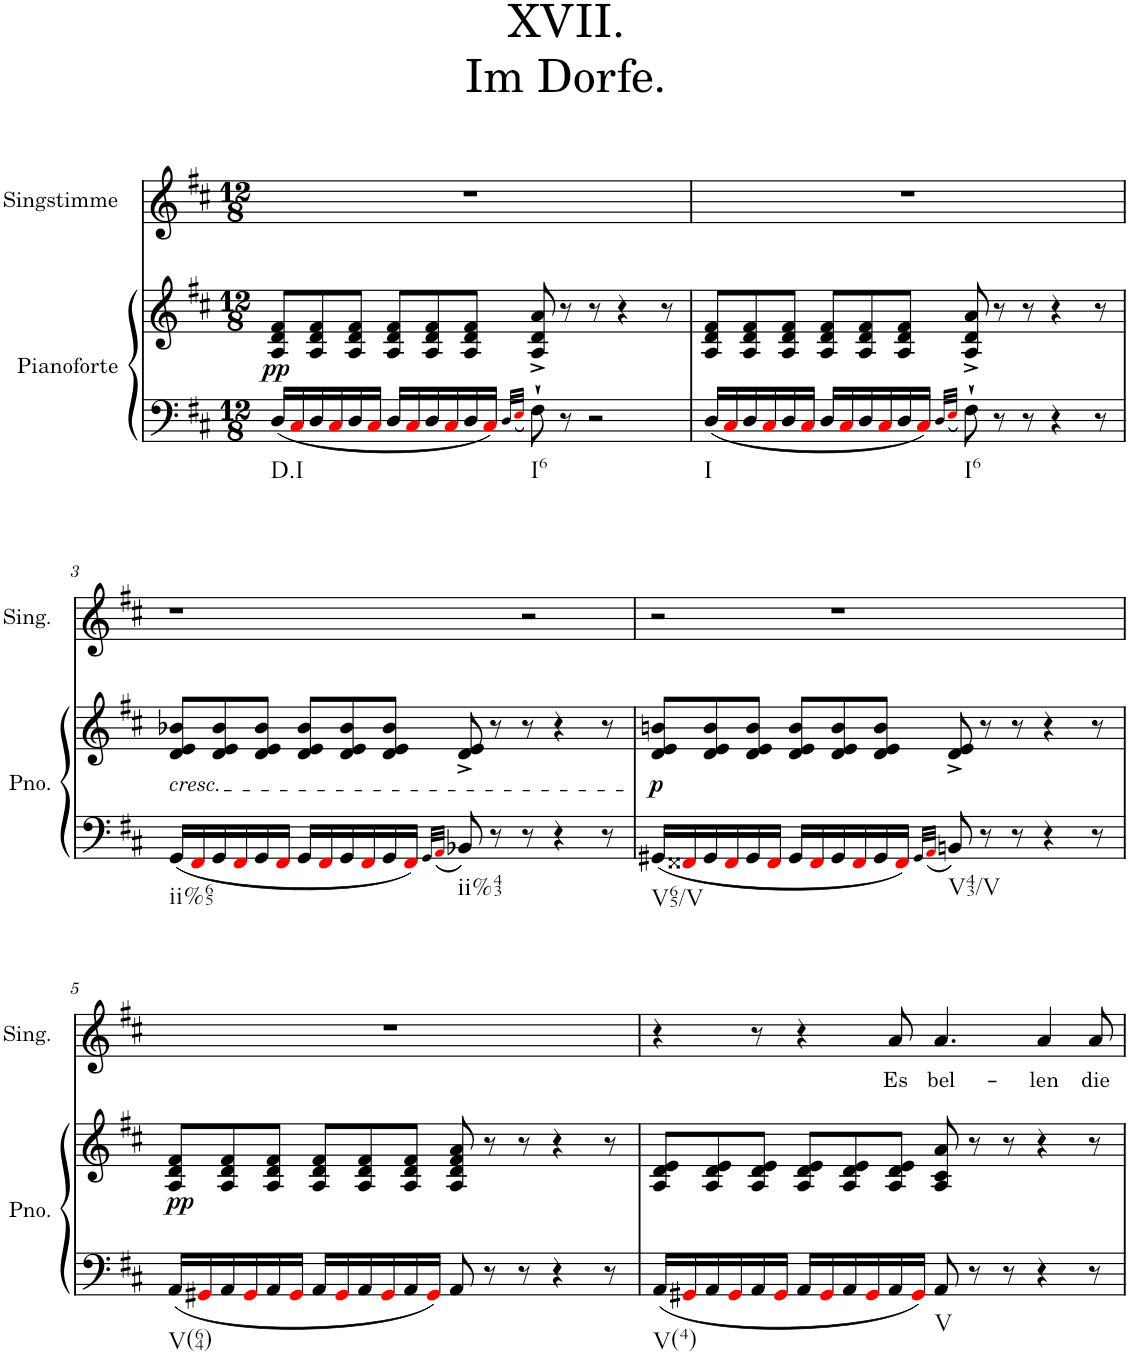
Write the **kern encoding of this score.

**kern	**kern	**dynam	**kern	**text
*part2	*part2	*part2	*part1	*part1
*staff3	*staff2	*staff2/3	*staff1	*staff1
*I"Pianoforte	*	*	*I"Singstimme	*
*I'Pno.	*	*	*I'Sing.	*
*clefF4	*clefG2	*	*clefG2	*
*k[f#c#]	*k[f#c#]	*	*k[f#c#]	*
*M12/8	*M12/8	*	*M12/8	*
=1	=1	=1	=1	=1
!LO:TX:b:t=D.I	!	!	!	!
!	!	!LO:DY:b	!	!
16D/LL	8A/ 8d/ 8f#/L	pp	1.r	.
16C#i/	.	.	.	.
16D/	8A/ 8d/ 8f#/	.	.	.
16C#i/	.	.	.	.
16D/	8A/ 8d/ 8f#/J	.	.	.
16C#i/JJ	.	.	.	.
16D/LL	8A/ 8d/ 8f#/L	.	.	.
16C#i/	.	.	.	.
16D/	8A/ 8d/ 8f#/	.	.	.
16C#i/	.	.	.	.
16D/	8A/ 8d/ 8f#/J	.	.	.
16C#i/JJ	.	.	.	.
32qD/LLL	.	.	.	.
32qEi/JJJ	.	.	.	.
!LO:TX:b:t=I6	!	!	!	!
8F#`\	8A/^ 8d/^ 8a/^	.	.	.
8r	8r	.	.	.
2r	8r	.	.	.
.	4r	.	.	.
.	8r	.	.	.
=2	=2	=2	=2	=2
!LO:TX:b:t=I	!	!	!	!
16D/LL	8A/ 8d/ 8f#/L	.	1.r	.
16C#i/	.	.	.	.
16D/	8A/ 8d/ 8f#/	.	.	.
16C#i/	.	.	.	.
16D/	8A/ 8d/ 8f#/J	.	.	.
16C#i/JJ	.	.	.	.
16D/LL	8A/ 8d/ 8f#/L	.	.	.
16C#i/	.	.	.	.
16D/	8A/ 8d/ 8f#/	.	.	.
16C#i/	.	.	.	.
16D/	8A/ 8d/ 8f#/J	.	.	.
16C#i/JJ	.	.	.	.
32qD/LLL	.	.	.	.
32qEi/JJJ	.	.	.	.
!LO:TX:b:t=I6	!	!	!	!
8F#`\	8A/^ 8d/^ 8a/^	.	.	.
8r	8r	.	.	.
8r	8r	.	.	.
4r	4r	.	.	.
8r	8r	.	.	.
!!LO:LB:g=z
=3	=3	=3	=3	=3
!	!LO:TX:b:i:t=cresc.	!	!	!
!LO:TX:b:t=ii%65	!	!	!	!
16GG/LL	8d/ 8e/ 8b-X/L	.	1r	.
16FF#i/	.	.	.	.
16GG/	8d/ 8e/ 8b-/	.	.	.
16FF#i/	.	.	.	.
16GG/	8d/ 8e/ 8b-/J	.	.	.
16FF#i/JJ	.	.	.	.
16GG/LL	8d/ 8e/ 8b-/L	.	.	.
16FF#i/	.	.	.	.
16GG/	8d/ 8e/ 8b-/	.	.	.
16FF#i/	.	.	.	.
16GG/	8d/ 8e/ 8b-/J	.	.	.
16FF#i/JJ	.	.	.	.
32qGG/LLL	.	.	.	.
32qAAi/JJJ	.	.	.	.
!LO:TX:b:t=ii%43	!	!	!	!
8BB-X/	8d/^ 8e/^	.	.	.
8r	8r	.	.	.
8r	8r	.	2r	.
4r	4r	.	.	.
8r	8r	.	.	.
=4	=4	=4	=4	=4
!LO:TX:b:t=V65/V	!	!	!	!
!	!	!LO:DY:b	!	!
16GG#X/LL	8d/ 8e/ 8bn/L	p	2r	.
16FF##Xi/	.	.	.	.
16GG#/	8d/ 8e/ 8b/	.	.	.
16FF##i/	.	.	.	.
16GG#/	8d/ 8e/ 8b/J	.	.	.
16FF##i/JJ	.	.	.	.
16GG#/LL	8d/ 8e/ 8b/L	.	.	.
16FF##i/	.	.	.	.
16GG#/	8d/ 8e/ 8b/	.	1r	.
16FF##i/	.	.	.	.
16GG#/	8d/ 8e/ 8b/J	.	.	.
16FF##i/JJ	.	.	.	.
32qGG#/LLL	.	.	.	.
32qAAi/JJJ	.	.	.	.
!LO:TX:b:t=V43/V	!	!	!	!
8BBn/	8d/^ 8e/^	.	.	.
8r	8r	.	.	.
8r	8r	.	.	.
4r	4r	.	.	.
8r	8r	.	.	.
!!LO:LB:g=z
=5	=5	=5	=5	=5
!LO:TX:b:t=V(64)	!	!	!	!
!	!	!LO:DY:a=2	!	!
16AA/LL	8A/ 8d/ 8f#/L	pp	1.r	.
16GG#Xi/	.	.	.	.
16AA/	8A/ 8d/ 8f#/	.	.	.
16GG#i/	.	.	.	.
16AA/	8A/ 8d/ 8f#/J	.	.	.
16GG#i/JJ	.	.	.	.
16AA/LL	8A/ 8d/ 8f#/L	.	.	.
16GG#i/	.	.	.	.
16AA/	8A/ 8d/ 8f#/	.	.	.
16GG#i/	.	.	.	.
16AA/	8A/ 8d/ 8f#/J	.	.	.
16GG#i/JJ	.	.	.	.
8AA/	8A/ 8d/ 8f#/ 8a/	.	.	.
8r	8r	.	.	.
8r	8r	.	.	.
4r	4r	.	.	.
8r	8r	.	.	.
=6	=6	=6	=6	=6
!LO:TX:b:t=V(4)	!	!	!	!
16AA/LL	8A/ 8d/ 8e/L	.	4r	.
16GG#Xi/	.	.	.	.
16AA/	8A/ 8d/ 8e/	.	.	.
16GG#i/	.	.	.	.
16AA/	8A/ 8d/ 8e/J	.	8r	.
16GG#i/JJ	.	.	.	.
16AA/LL	8A/ 8d/ 8e/L	.	4r	.
16GG#i/	.	.	.	.
16AA/	8A/ 8d/ 8e/	.	.	.
16GG#i/	.	.	.	.
!	!	!	!	!LO:LY:b
16AA/	8A/ 8d/ 8e/J	.	8a/	Es
16GG#i/JJ	.	.	.	.
!LO:TX:b:t=V	!	!	!	!
!	!	!	!	!LO:LY:b
8AA/	8A/ 8c#/ 8a/	.	4.a/	bel-
8r	8r	.	.	.
8r	8r	.	.	.
!	!	!	!	!LO:LY:b
4r	4r	.	4a/	-len
!	!	!	!	!LO:LY:b
8r	8r	.	8a/	die
=	=	=	=	=
*-	*-	*-	*-	*-
